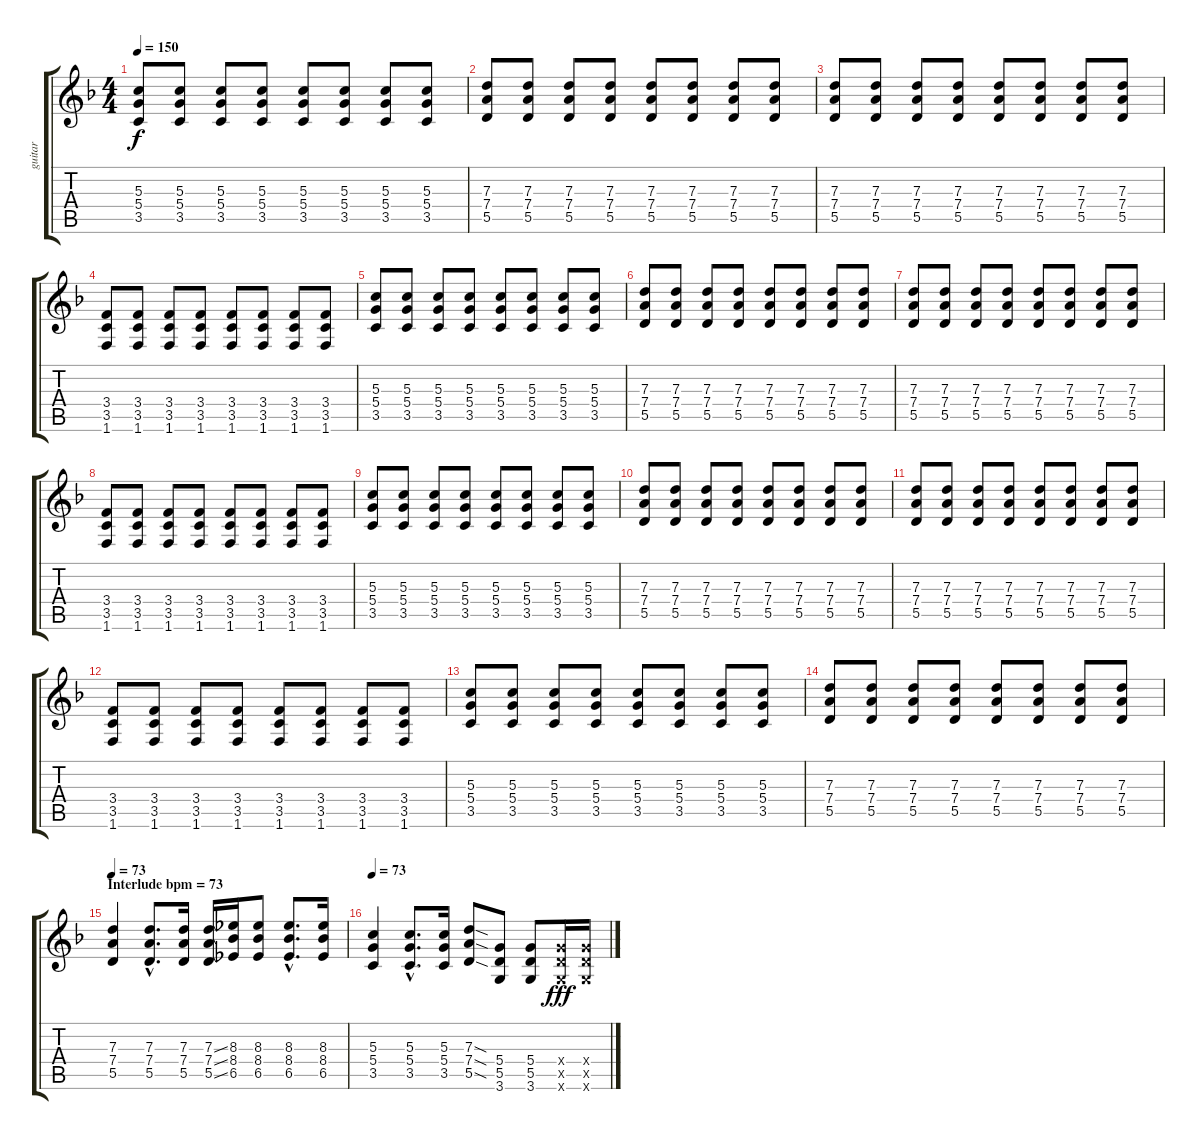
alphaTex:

\track ("guitar " "guitar ") {instrument overdrivenguitar}
\staff {score tabs}
\tuning (E4 B3 G3 D3 A2 E2) {hide}
\ts (4 4)
\tempo 150
\clef g2
\ks dminor
(5.3 5.4 3.5).8{dy f} (5.3 5.4 3.5).8 (5.3 5.4 3.5).8 (5.3 5.4 3.5).8 (5.3 5.4 3.5).8 (5.3 5.4 3.5).8 (5.3 5.4 3.5).8 (5.3 5.4 3.5).8 |
(7.3 7.4 5.5).8 (7.3 7.4 5.5).8 (7.3 7.4 5.5).8 (7.3 7.4 5.5).8 (7.3 7.4 5.5).8 (7.3 7.4 5.5).8 (7.3 7.4 5.5).8 (7.3 7.4 5.5).8 |
(7.3 7.4 5.5).8 (7.3 7.4 5.5).8 (7.3 7.4 5.5).8 (7.3 7.4 5.5).8 (7.3 7.4 5.5).8 (7.3 7.4 5.5).8 (7.3 7.4 5.5).8 (7.3 7.4 5.5).8 |
(3.4 3.5 1.6).8 (3.4 3.5 1.6).8 (3.4 3.5 1.6).8 (3.4 3.5 1.6).8 (3.4 3.5 1.6).8 (3.4 3.5 1.6).8 (3.4 3.5 1.6).8 (3.4 3.5 1.6).8 |
(5.3 5.4 3.5).8 (5.3 5.4 3.5).8 (5.3 5.4 3.5).8 (5.3 5.4 3.5).8 (5.3 5.4 3.5).8 (5.3 5.4 3.5).8 (5.3 5.4 3.5).8 (5.3 5.4 3.5).8 |
(7.3 7.4 5.5).8 (7.3 7.4 5.5).8 (7.3 7.4 5.5).8 (7.3 7.4 5.5).8 (7.3 7.4 5.5).8 (7.3 7.4 5.5).8 (7.3 7.4 5.5).8 (7.3 7.4 5.5).8 |
(7.3 7.4 5.5).8 (7.3 7.4 5.5).8 (7.3 7.4 5.5).8 (7.3 7.4 5.5).8 (7.3 7.4 5.5).8 (7.3 7.4 5.5).8 (7.3 7.4 5.5).8 (7.3 7.4 5.5).8 |
(3.4 3.5 1.6).8 (3.4 3.5 1.6).8 (3.4 3.5 1.6).8 (3.4 3.5 1.6).8 (3.4 3.5 1.6).8 (3.4 3.5 1.6).8 (3.4 3.5 1.6).8 (3.4 3.5 1.6).8 |
(5.3 5.4 3.5).8 (5.3 5.4 3.5).8 (5.3 5.4 3.5).8 (5.3 5.4 3.5).8 (5.3 5.4 3.5).8 (5.3 5.4 3.5).8 (5.3 5.4 3.5).8 (5.3 5.4 3.5).8 |
(7.3 7.4 5.5).8 (7.3 7.4 5.5).8 (7.3 7.4 5.5).8 (7.3 7.4 5.5).8 (7.3 7.4 5.5).8 (7.3 7.4 5.5).8 (7.3 7.4 5.5).8 (7.3 7.4 5.5).8 |
(7.3 7.4 5.5).8 (7.3 7.4 5.5).8 (7.3 7.4 5.5).8 (7.3 7.4 5.5).8 (7.3 7.4 5.5).8 (7.3 7.4 5.5).8 (7.3 7.4 5.5).8 (7.3 7.4 5.5).8 |
(3.4 3.5 1.6).8 (3.4 3.5 1.6).8 (3.4 3.5 1.6).8 (3.4 3.5 1.6).8 (3.4 3.5 1.6).8 (3.4 3.5 1.6).8 (3.4 3.5 1.6).8 (3.4 3.5 1.6).8 |
(5.3 5.4 3.5).8 (5.3 5.4 3.5).8 (5.3 5.4 3.5).8 (5.3 5.4 3.5).8 (5.3 5.4 3.5).8 (5.3 5.4 3.5).8 (5.3 5.4 3.5).8 (5.3 5.4 3.5).8 |
(7.3 7.4 5.5).8 (7.3 7.4 5.5).8 (7.3 7.4 5.5).8 (7.3 7.4 5.5).8 (7.3 7.4 5.5).8 (7.3 7.4 5.5).8 (7.3 7.4 5.5).8 (7.3 7.4 5.5).8 |
\section ("" "Interlude bpm = 73")
\tempo 73
(7.3 7.4 5.5).4 (7.3{hac} 7.4{hac} 5.5{hac}).8{d} (7.3 7.4 5.5).16 (7.3{ss} 7.4{ss} 5.5{ss}).16 (8.3 8.4 6.5).16 (8.3 8.4 6.5).8 (8.3{hac} 8.4{hac} 6.5{hac}).8{d} (8.3 8.4 6.5).16 |
\tempo 73
(5.3 5.4 3.5).4 (5.3{hac} 5.4{hac} 3.5{hac}).8{d} (5.3 5.4 3.5).16 (7.3{sod} 7.4{sod} 5.5{sod}).8 (5.4 5.5 3.6).8 (5.4 5.5 3.6).8 (5.4{x} 5.5{x} 3.6{x}).16{dy fff} (5.4{x} 5.5{x} 3.6{x}).16
